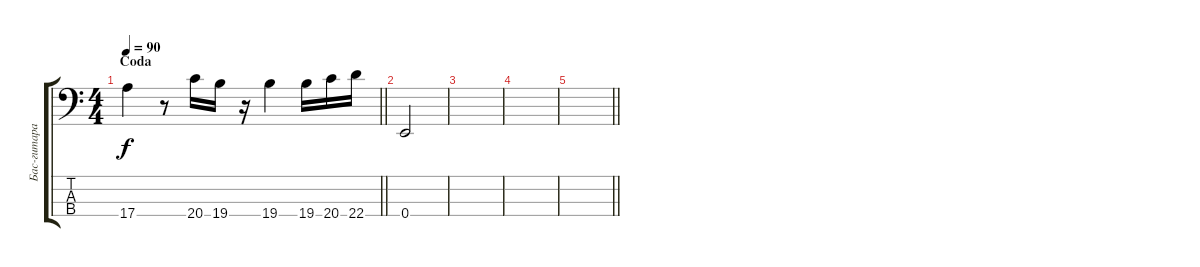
\track ("Бас-гитара2" "Бас-гитара") {instrument electricbassfinger}
\staff {score tabs}
\tuning (G2 D2 A1 E1) {hide}
\ts (4 4)
\section ("" "Coda")
\tempo 90
\clef f4
\barLineRight lightlight
\ks c
17.4.4{dy f} r.8 20.4.16 19.4.16 r.16 19.4.4 19.4.16 20.4.16 22.4.16 |
0.4.2 |
|
|
\barLineRight lightlight
